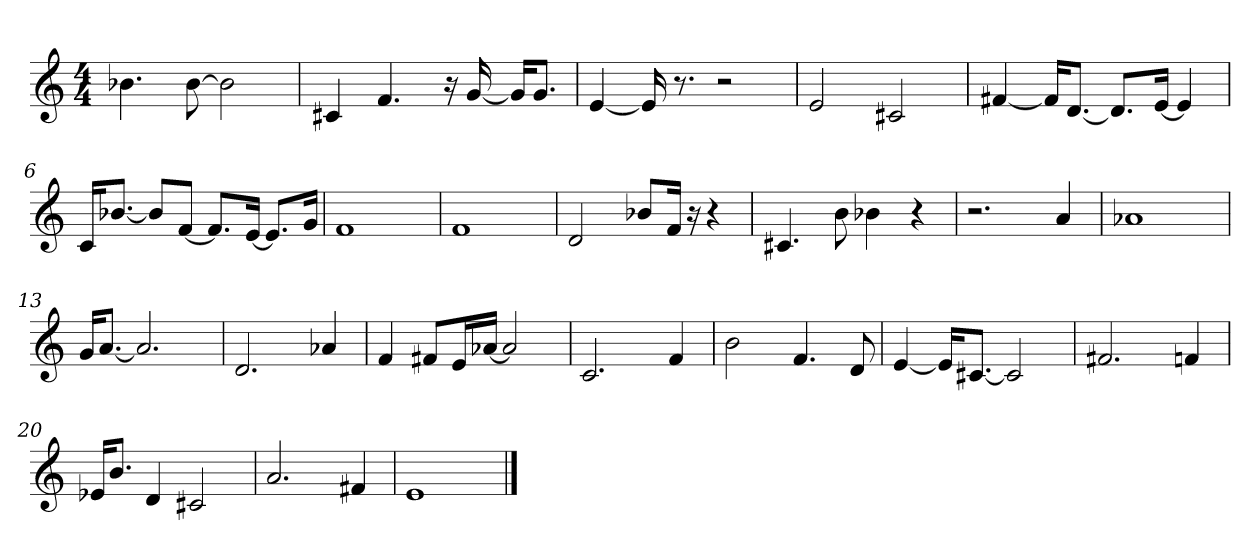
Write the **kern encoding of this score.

**kern
*part1
*staff1
*clefG2
*M4/4
=1
4.b-X
[8b-
2b-]
=2
4c#X
4.f
16r
[16g
16g/KL]
8.g/J
=3
[4e
16e]
8.r
2r
=4
2e
2c#X
=5
[4f#X
16f#/KL]
[8.d/J
8.d/L]
[16e/Jk
4e]
=6
16c/KL
[8.b-X/J
8b-/L]
[8f/J
8.f/L]
[16e/Jk
8.e/L]
16g/Jk
=7
1f
=8
1f
=9
2d
8b-X/L
16f/Jk
16r
4r
=10
4.c#X
8b
4b-X
4r
=11
2.r
4a
=12
1a-X
=13
16g/KL
[8.a/J
2.a]
=14
2.d
4a-X
=15
4f
8f#X/L
16e/L
[16a-X/JJ
2a-]
=16
2.c
4f
=17
2b
4.f
8d
=18
[4e
16e/KL]
[8.c#X/J
2c#]
=19
2.f#X
4fn
=20
16e-X/KL
8.b/J
4d
2c#X
=21
2.a
4f#X
=22
1e
==
*-
